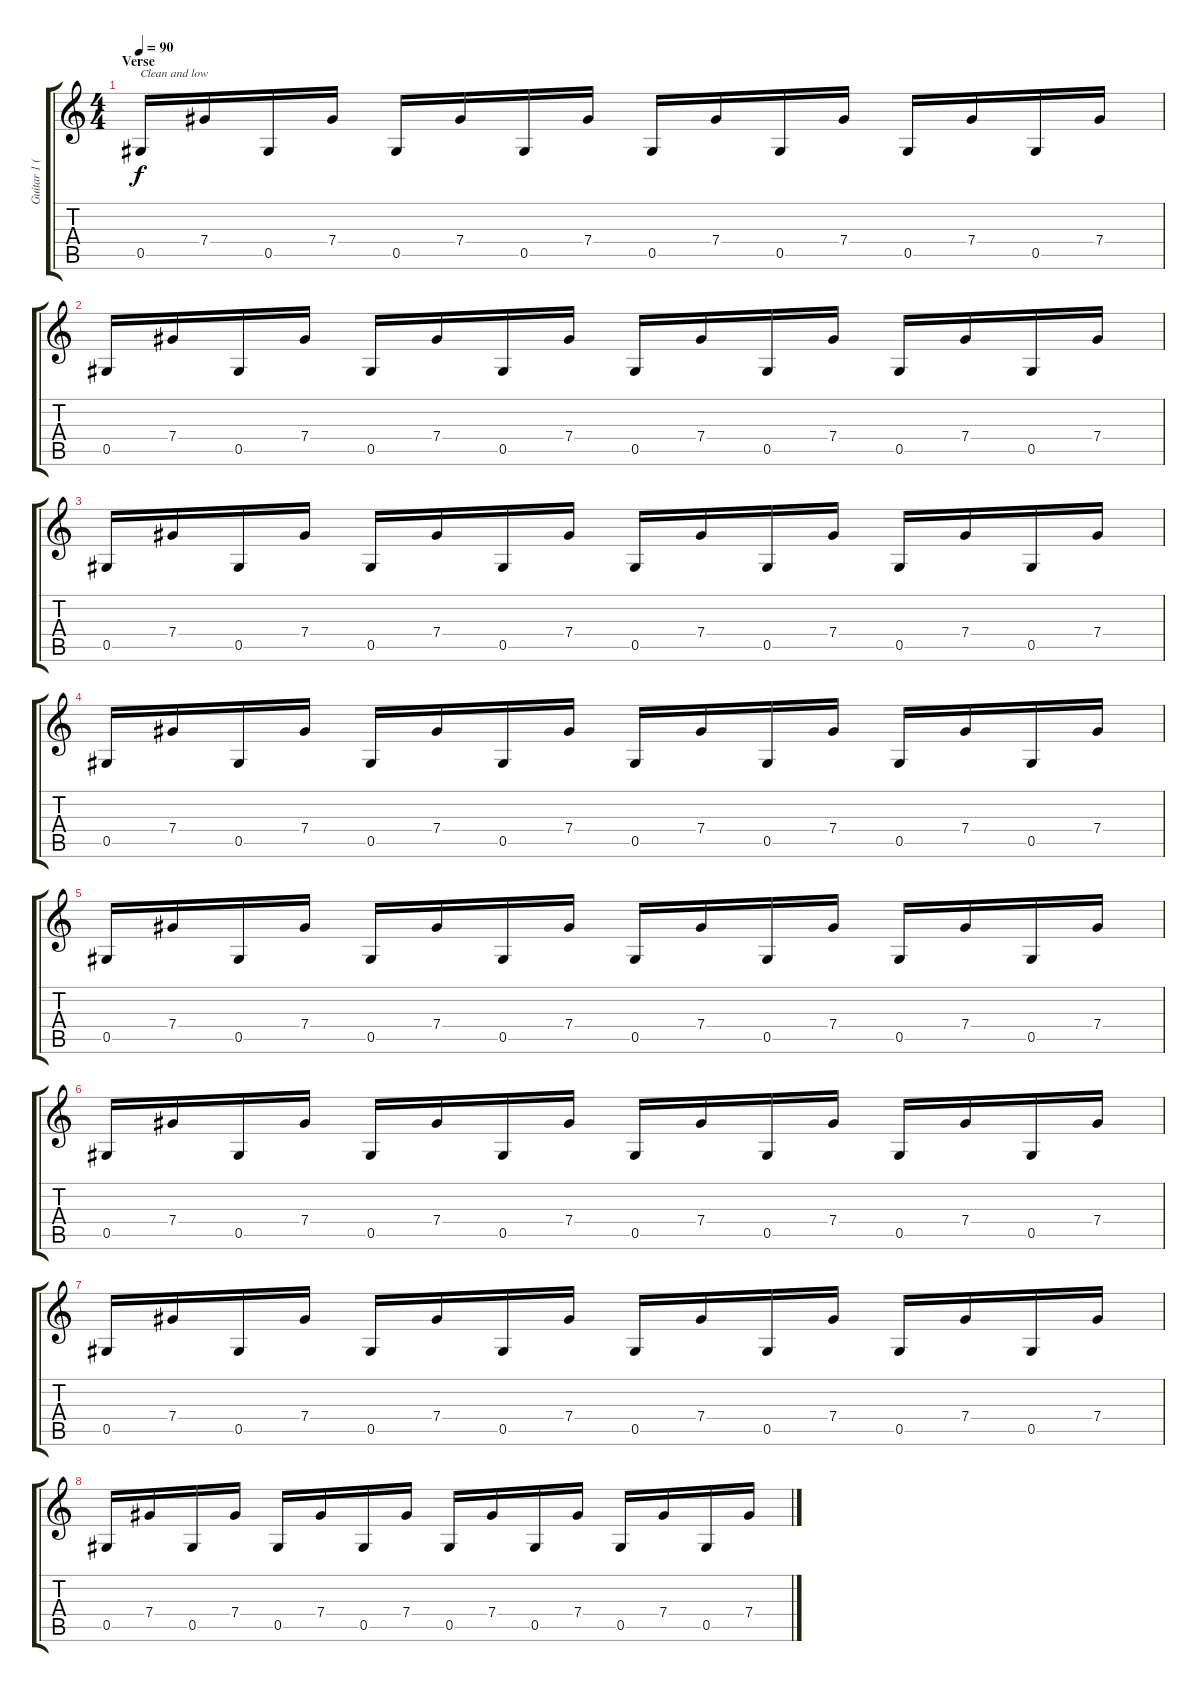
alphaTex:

\track ("Guitar 1 (Eb)" "Guitar 1 (") {instrument overdrivenguitar}
\staff {score tabs}
\tuning (Eb4 Bb3 Gb3 Db3 Ab2 Eb2) {hide}
\ts (4 4)
\section ("" "Verse")
\tempo 90
\clef g2
\ks c
0.5.16{txt "Clean and low" dy f volume 7 instrument electricguitarclean} 7.4.16 0.5.16 7.4.16 0.5.16 7.4.16 0.5.16 7.4.16 0.5.16 7.4.16 0.5.16 7.4.16 0.5.16 7.4.16 0.5.16 7.4.16 |
0.5.16 7.4.16 0.5.16 7.4.16 0.5.16 7.4.16 0.5.16 7.4.16 0.5.16 7.4.16 0.5.16 7.4.16 0.5.16 7.4.16 0.5.16 7.4.16 |
0.5.16 7.4.16 0.5.16 7.4.16 0.5.16 7.4.16 0.5.16 7.4.16 0.5.16 7.4.16 0.5.16 7.4.16 0.5.16 7.4.16 0.5.16 7.4.16 |
0.5.16 7.4.16 0.5.16 7.4.16 0.5.16 7.4.16 0.5.16 7.4.16 0.5.16 7.4.16 0.5.16 7.4.16 0.5.16 7.4.16 0.5.16 7.4.16 |
0.5.16 7.4.16 0.5.16 7.4.16 0.5.16 7.4.16 0.5.16 7.4.16 0.5.16 7.4.16 0.5.16 7.4.16 0.5.16 7.4.16 0.5.16 7.4.16 |
0.5.16 7.4.16 0.5.16 7.4.16 0.5.16 7.4.16 0.5.16 7.4.16 0.5.16 7.4.16 0.5.16 7.4.16 0.5.16 7.4.16 0.5.16 7.4.16 |
0.5.16 7.4.16 0.5.16 7.4.16 0.5.16 7.4.16 0.5.16 7.4.16 0.5.16 7.4.16 0.5.16 7.4.16 0.5.16 7.4.16 0.5.16 7.4.16 |
0.5.16 7.4.16 0.5.16 7.4.16 0.5.16 7.4.16 0.5.16 7.4.16 0.5.16 7.4.16 0.5.16 7.4.16 0.5.16 7.4.16 0.5.16 7.4.16
